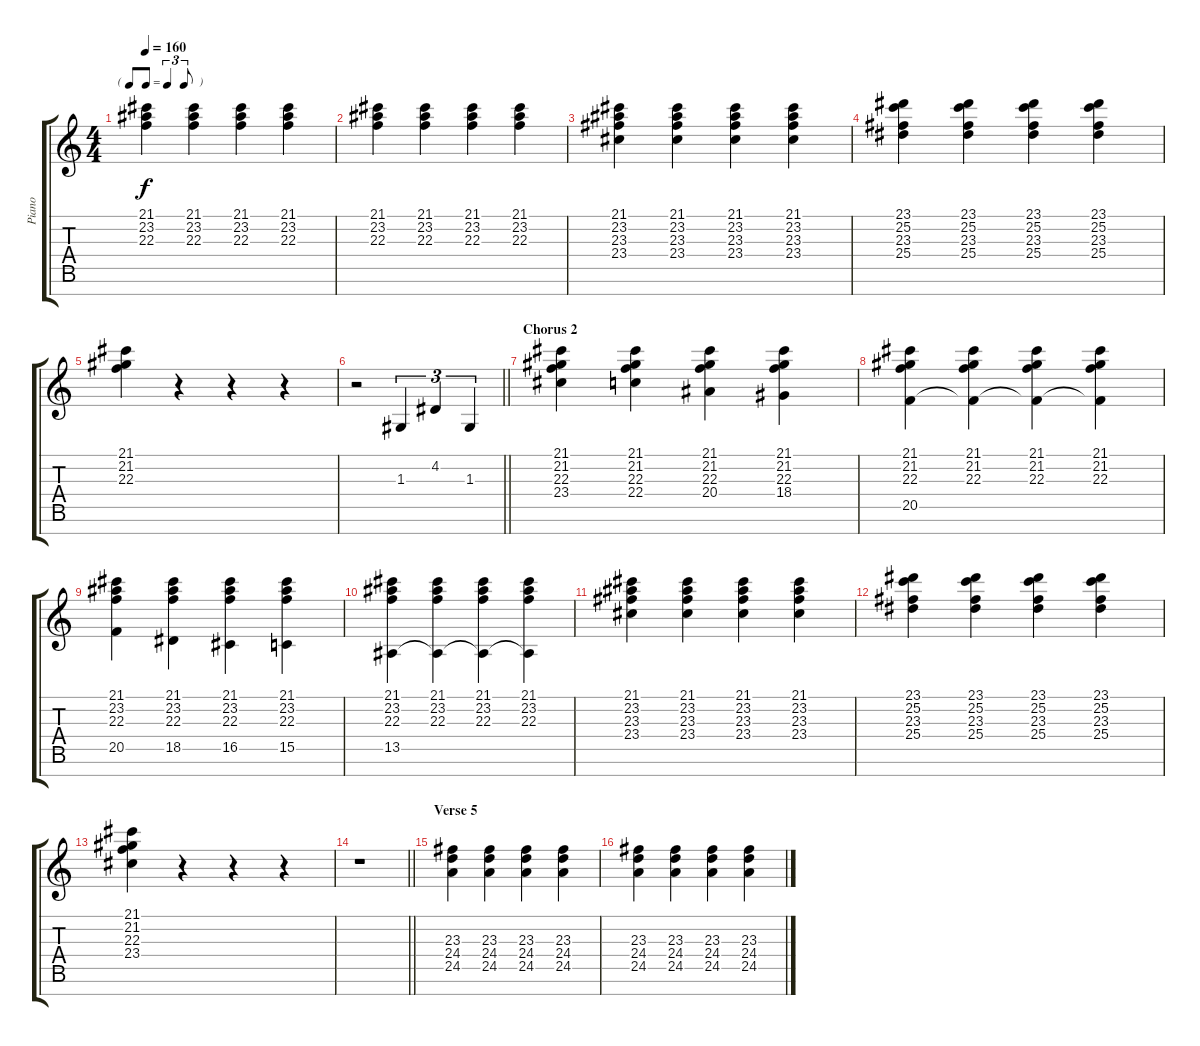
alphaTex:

\track ("Piano" "Piano") {instrument brightacousticpiano}
\staff {score tabs}
\tuning (E4 B3 G3 D3 A2 E2 B1) {hide}
\ts (4 4)
\tf triplet8th
\tempo 160
\clef g2
\ks c
(21.1 23.2 22.3).4{dy f} (21.1 23.2 22.3).4 (21.1 23.2 22.3).4 (21.1 23.2 22.3).4 |
(21.1 23.2 22.3).4 (21.1 23.2 22.3).4 (21.1 23.2 22.3).4 (21.1 23.2 22.3).4 |
(21.1 23.2 23.3 23.4).4 (21.1 23.2 23.3 23.4).4 (21.1 23.2 23.3 23.4).4 (21.1 23.2 23.3 23.4).4 |
(23.1 25.2 23.3 25.4).4 (23.1 25.2 23.3 25.4).4 (23.1 25.2 23.3 25.4).4 (23.1 25.2 23.3 25.4).4 |
(21.1 21.2 22.3).4 r.4 r.4 r.4 |
\barLineRight lightlight
r.2 1.3.4{tu (3 2)} 4.2.4{tu (3 2)} 1.3.4{tu (3 2)} |
\section ("" "Chorus 2")
(21.1 21.2 22.3 23.4).4 (21.1 21.2 22.3 22.4).4 (21.1 21.2 22.3 20.4).4 (21.1 21.2 22.3 18.4).4 |
(21.1 21.2 22.3 20.5).4 (21.1 21.2 22.3 20.5{t}).4 (21.1 21.2 22.3 20.5{t}).4 (21.1 21.2 22.3 20.5{t}).4 |
(21.1 23.2 22.3 20.5).4 (21.1 23.2 22.3 18.5).4 (21.1 23.2 22.3 16.5).4 (21.1 23.2 22.3 15.5).4 |
(21.1 23.2 22.3 13.5).4 (21.1 23.2 22.3 13.5{t}).4 (21.1 23.2 22.3 13.5{t}).4 (21.1 23.2 22.3 13.5{t}).4 |
(21.1 23.2 23.3 23.4).4 (21.1 23.2 23.3 23.4).4 (21.1 23.2 23.3 23.4).4 (21.1 23.2 23.3 23.4).4 |
(23.1 25.2 23.3 25.4).4 (23.1 25.2 23.3 25.4).4 (23.1 25.2 23.3 25.4).4 (23.1 25.2 23.3 25.4).4 |
(21.1 21.2 22.3 23.4).4 r.4 r.4 r.4 |
\barLineRight lightlight
r.1 |
\section ("" "Verse 5")
(23.3 24.4 24.5).4 (23.3 24.4 24.5).4 (23.3 24.4 24.5).4 (23.3 24.4 24.5).4 |
(23.3 24.4 24.5).4 (23.3 24.4 24.5).4 (23.3 24.4 24.5).4 (23.3 24.4 24.5).4
